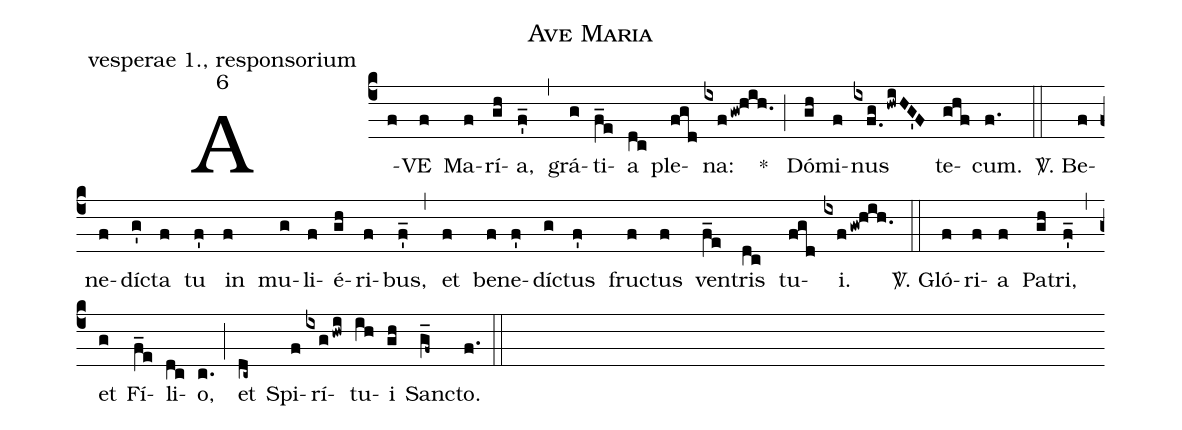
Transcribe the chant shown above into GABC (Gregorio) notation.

name: Ave Maria;
office-part: vesperae 1., responsorium;
mode: 6;
%%
(c4) A(f)VE(f) Ma(f)rí(gh)a,(f_') (,)
grá(g)ti(f_e)a(dc) ple(fgd)na:(ixfgw!hih.) * (;)
Dó(gh)mi(f)nus(ixf.ghwiHG'F) te(ghf)cum.(f.) (::)

<sp>V/</sp>. Be(f)ne(f)díc(g')ta(f) tu(f') in(f) mu(g)li(f)é(gh)ri(f)bus,(f_') (,)
et(f) be(f)ne(f')díc(g)tus(f') fruc(f)tus(f) ven(f_e)tris(dc) tu(fgd)i.(ixfgw!hih.) (::)

<sp>V/</sp>. Gló(f)ri(f)a(f) Pat(gh)ri,(f_') (,) et(g) Fí(f_e)li(dc)o,(c.) (;)
et(dc~) Spi(f)rí(ixghwi)tu(ih)i(gh) Sanc(g_f~)to.(f.) (::)
